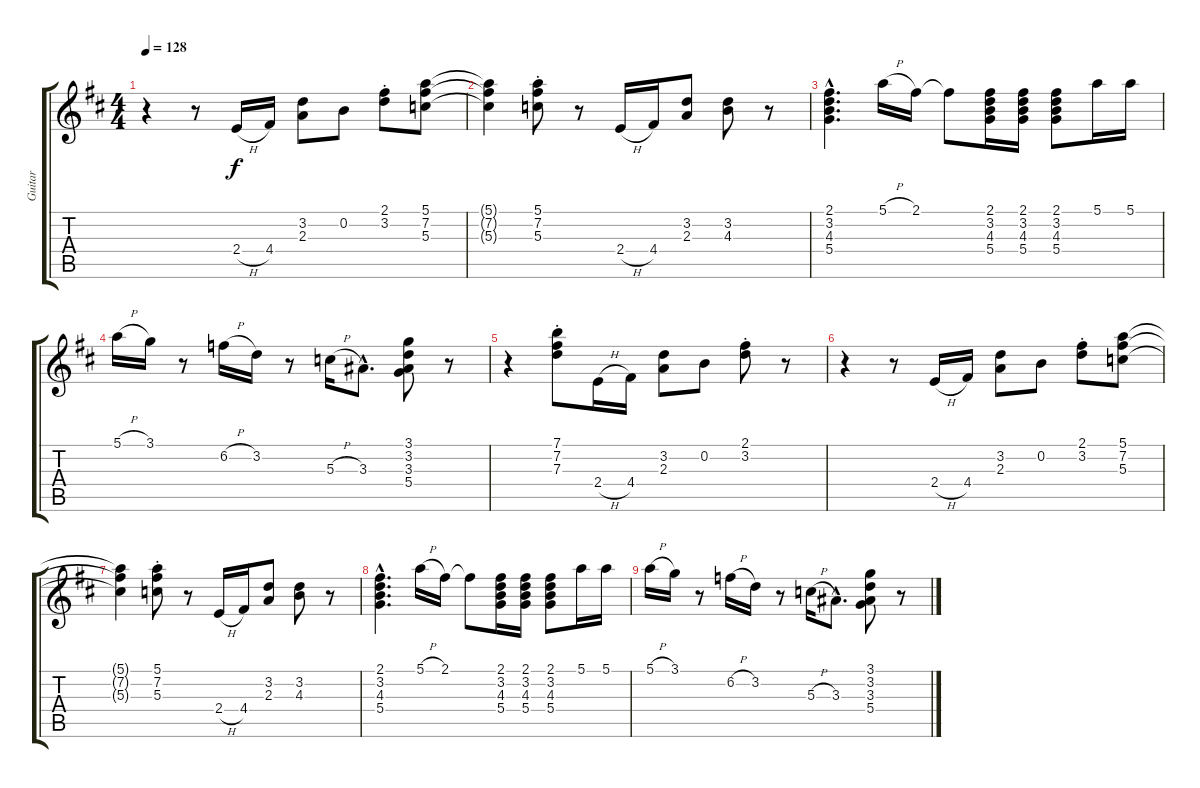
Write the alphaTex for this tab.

\track ("Guitar" "Guitar") {instrument electricguitarclean}
\staff {score tabs}
\tuning (E4 B3 G3 D3 A2 E2) {hide}
\ts (4 4)
\tempo 128
\clef g2
\ks d
r.4{dy f} r.8 2.4{h}.16 4.4.16 (3.2 2.3).8 0.2.8 (2.1{st} 3.2{st}).8 (5.1 7.2 5.3).8 |
(5.1{t} 7.2{t} 5.3{t}).4 (5.1{st} 7.2{st} 5.3{st}).8 r.8 2.4{h}.16 4.4.16 (3.2 2.3).8 (3.2 4.3).8 r.8 |
(2.1{hac} 3.2{hac} 4.3{hac} 5.4{hac}).4{d} 5.1{h}.16 2.1.16 2.1{t}.8 (2.1 3.2 4.3 5.4).16 (2.1 3.2 4.3 5.4).16 (2.1 3.2 4.3 5.4).8 5.1.16 5.1.16 |
5.1{h}.16 3.1.16 r.8 6.2{h}.16 3.2.16 r.8 5.3{h}.16 3.3{hac}.8{d} (3.1 3.2 3.3 5.4).8 r.8 |
r.4 (7.1{st} 7.2{st} 7.3{st}).8 2.4{h}.16 4.4.16 (3.2 2.3).8 0.2.8 (2.1{st} 3.2{st}).8 r.8 |
r.4 r.8 2.4{h}.16 4.4.16 (3.2 2.3).8 0.2.8 (2.1{st} 3.2{st}).8 (5.1 7.2 5.3).8 |
(5.1{t} 7.2{t} 5.3{t}).4 (5.1{st} 7.2{st} 5.3{st}).8 r.8 2.4{h}.16 4.4.16 (3.2 2.3).8 (3.2 4.3).8 r.8 |
(2.1{hac} 3.2{hac} 4.3{hac} 5.4{hac}).4{d} 5.1{h}.16 2.1.16 2.1{t}.8 (2.1 3.2 4.3 5.4).16 (2.1 3.2 4.3 5.4).16 (2.1 3.2 4.3 5.4).8 5.1.16 5.1.16 |
5.1{h}.16 3.1.16 r.8 6.2{h}.16 3.2.16 r.8 5.3{h}.16 3.3{hac}.8{d} (3.1 3.2 3.3 5.4).8 r.8
